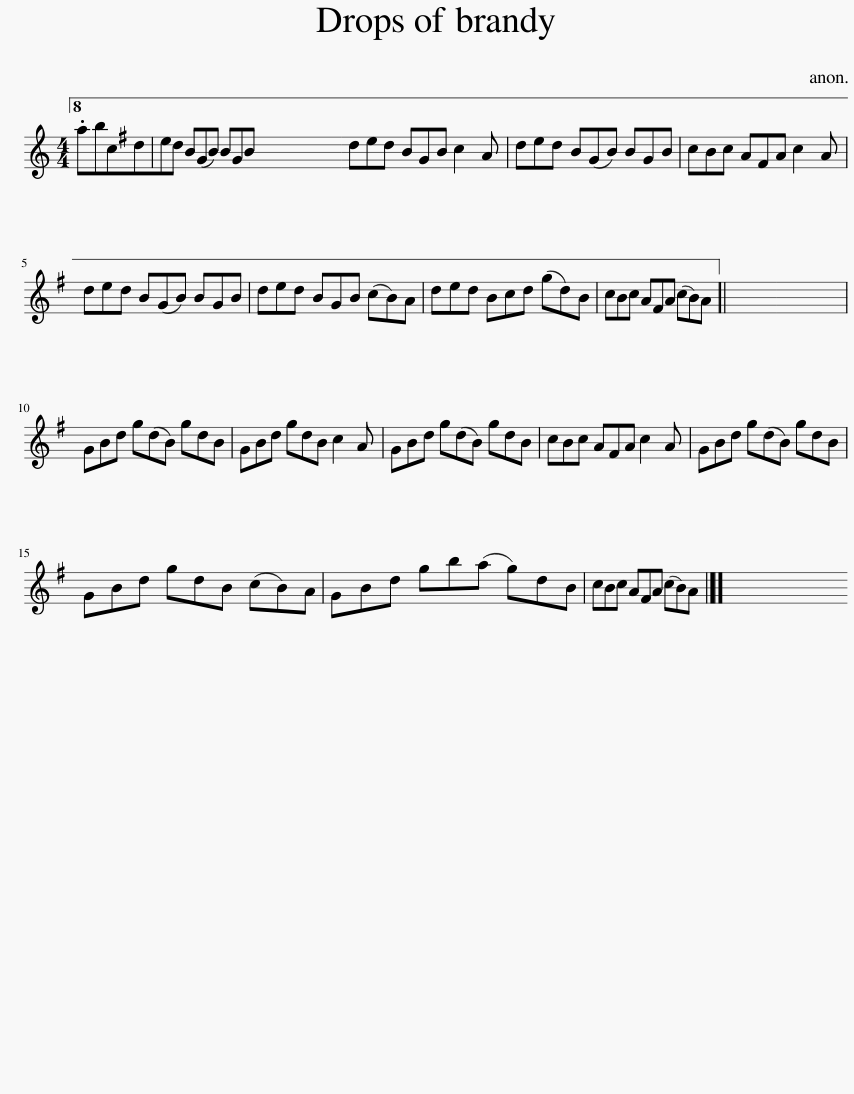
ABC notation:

X:1
L:1/8
M:4/4
I:linebreak $
K:C
V:1 treble
V:1
 .abcded B(GB) BGB | ded BGB c2 A | ded B(GB) BGB | cBc A^FA c2 A |$ ded B(GB) BGB | %5
 ded BGB (cB)A | ded Bcd (gd)B | cBc A^FA (cB)A || x8 |$ GBd g(dB) gdB | %10
 GBd gdB c2 A | GBd g(dB) gdB | cBc A^FA c2 A | GBd g(dB) gdB |$ GBd gdB (cB)A | %15
 GBd gb(a g)dB | cBc A^FA (cB)A |] %17
